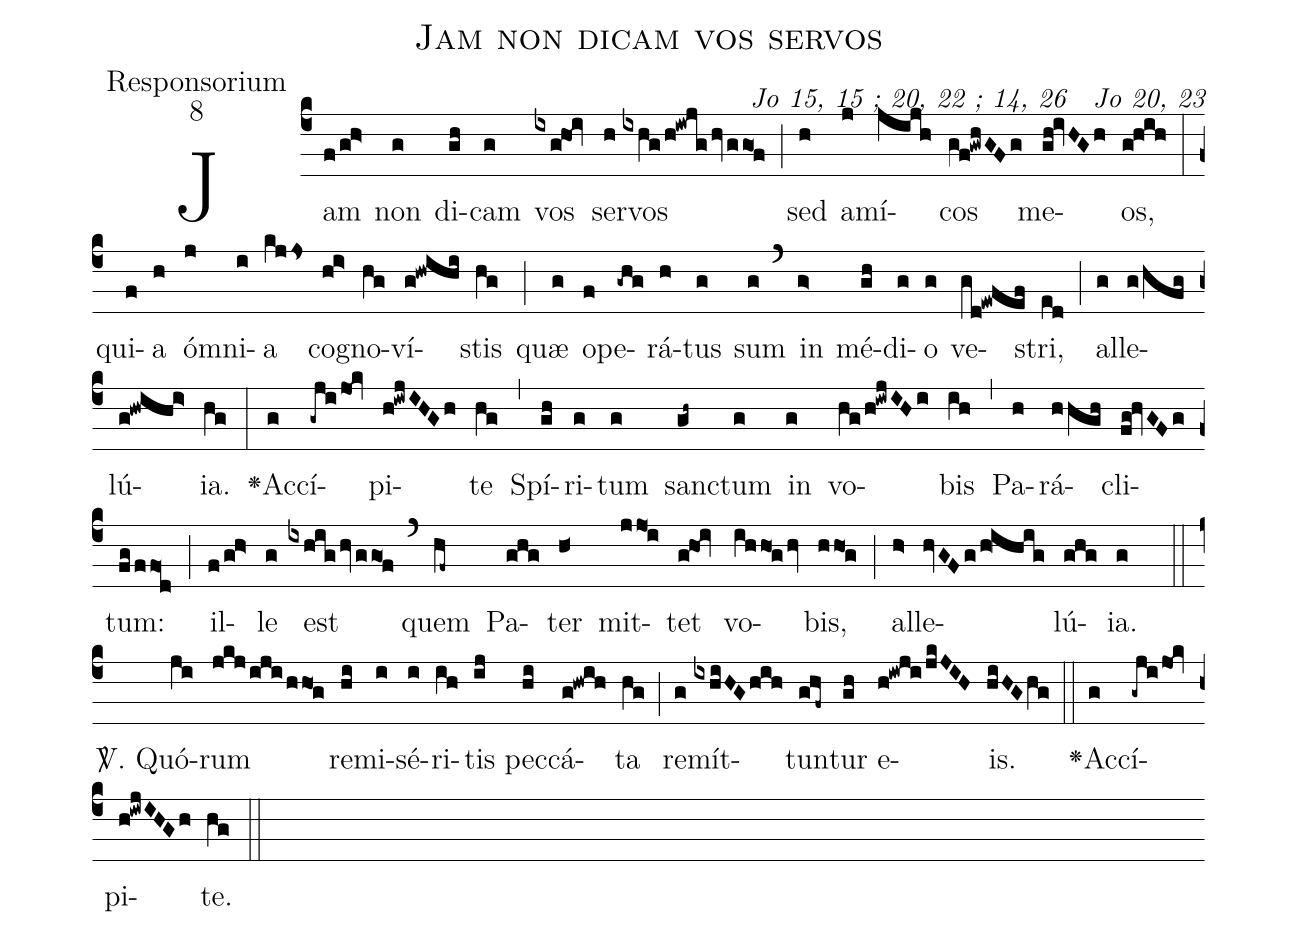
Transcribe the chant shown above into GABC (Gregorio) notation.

name:Jam non dicam vos servos;
office-part:Responsorium;
mode:8;
commentary:Jo 15, 15 ; 20, 22 ; 14, 26 ꝟ Jo 20, 23;
%%
(c4)Jam(f/gh>) non(g) di(gh)cam(g)
vos(ixg!ho1!iv) ser(h)vos(ixhg/h!iwjghvg/go1f) (;)
sed(h) a(j)mí(jijh)cos(gf!gwhGFg) me(gh!ivHGh)os,(g!hih) (:)
qui(f)a(h) óm(j)ni(i)a(kjjs) co(hi>)gno(hg)ví(g!hwihi)stis(hg) (;)
quæ(g) o(f)pe(-ghg)rá(h)tus(g) sum(g) (`)
in(g>) mé(gh)di(g)o(g) ve(gd!ewfef)stri,(ed) (;)
al(g)le(g/hfg)lú(g!hwihi>)ia.(hg) (:)

<v>\greheightstar</v>
Ac(g)cí(-gji/jo1!kv)pi(h!iwjIHGh)te(hg) (,)
Spí(gh)ri(g)tum(g) san(gh~)ctum(g) in(g) vo(hg/h!iwjIHi)bis(ih) (,)
Pa(h)rá(h/hgh)cli(fg!hvGFg)tum:(fg/f/fo1d) (;)
il(f/g!h>)le(g) est(ixhighvg/go1!f) (`)
quem(hf~) Pa(ghg)ter(h<) mit(j/jo1!i)tet(g!ho1!iv)
vo(ih/ho1!g/hv)bis,(hho1!g) (;)
al(h>)le(hvGFg/h!ihig)lú(ghg)ia.(g) (::)

<sp>V/</sp>.
Quó(ji)rum(jkj/iji/hho1!g) re(hi)mi(i)sé(i)ri(ih)tis(ij)
pec(hi)cá(g!hwih)ta(hg) (;)
re(g)mít(ixhiHGhih)tun(ghf~)tur(gh) e(h!iwji/jkJIH)is.(hiHGhg) (::)

<v>\greheightstar</v>
Ac(g)cí(-gji/jo1!kv)pi(h!iwjIHGh)te.(hg) (::)
